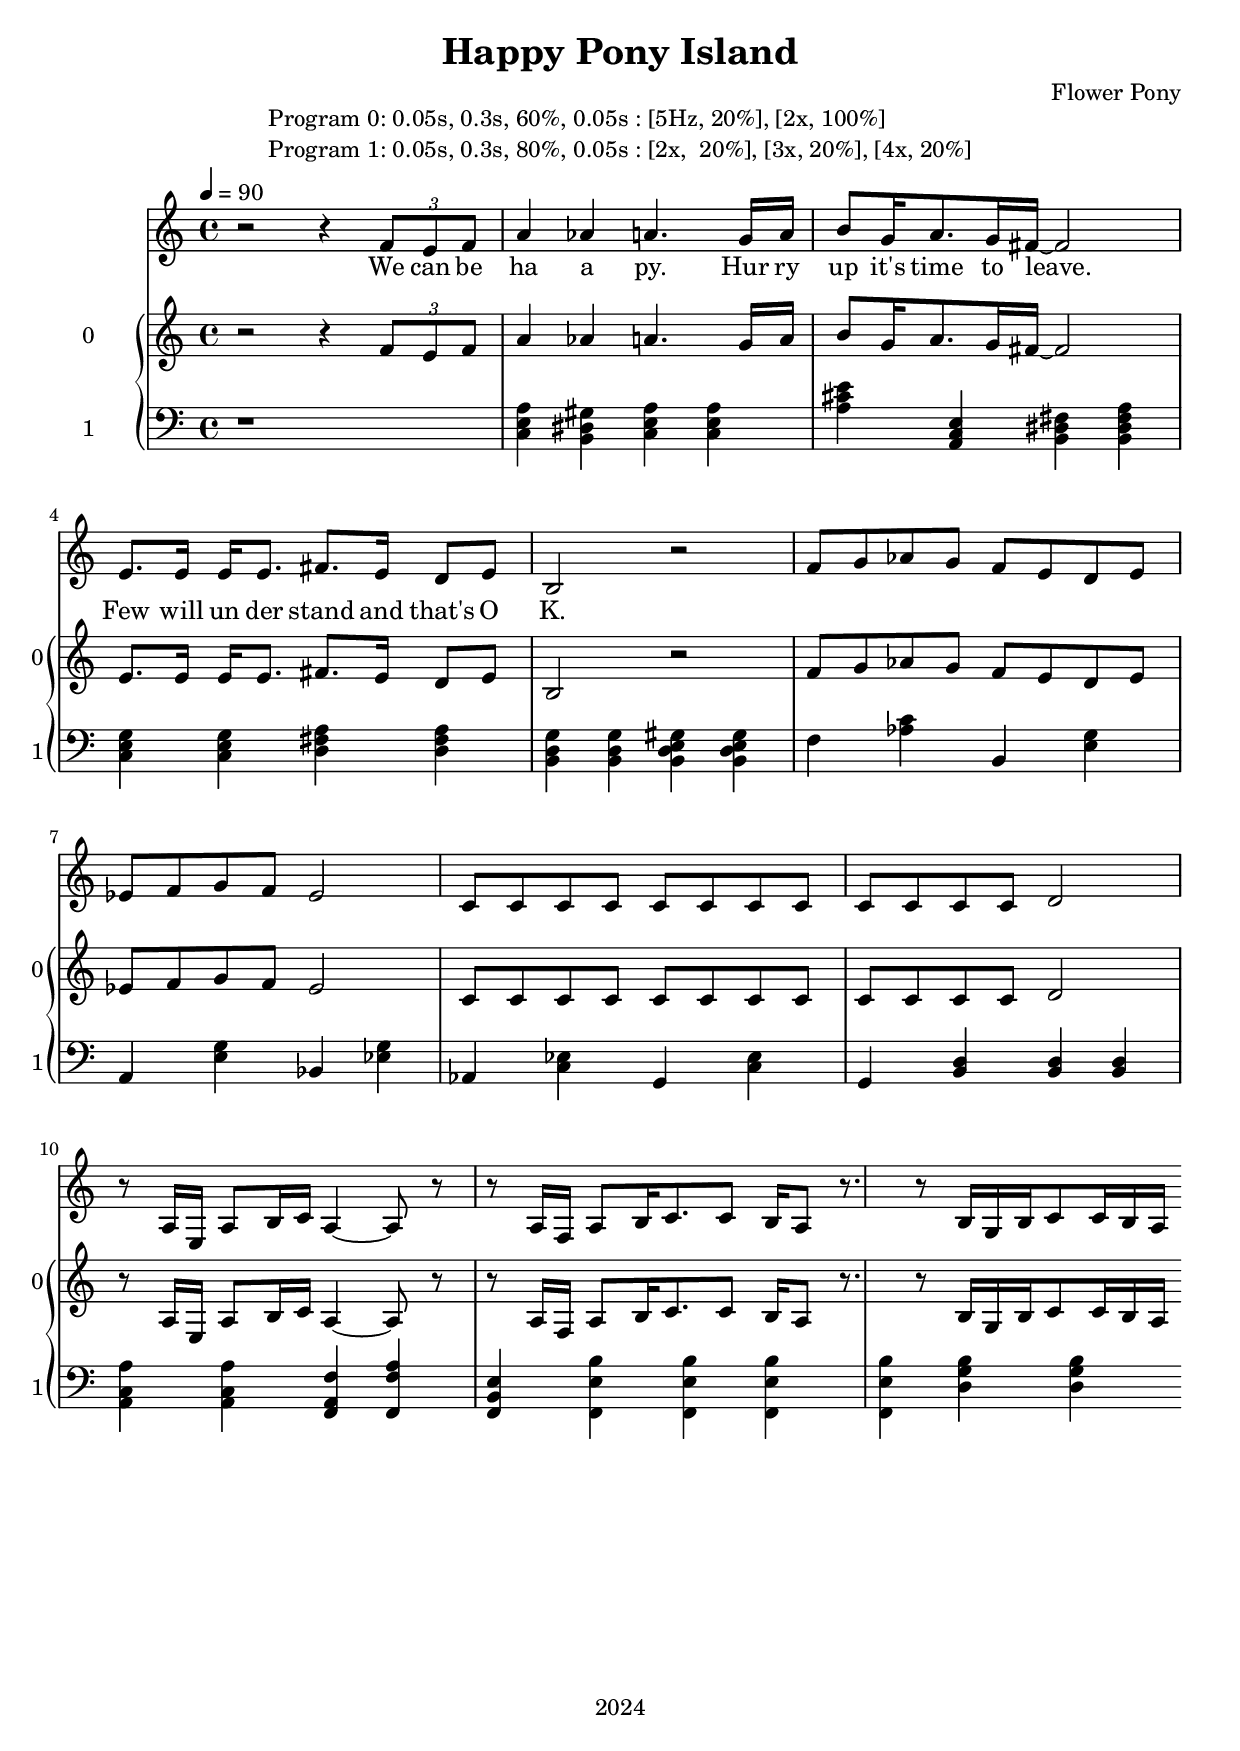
\version "2.21.0"

\header {
 date = "2024"
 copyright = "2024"
 title = "Happy Pony Island"
 composer = "Flower Pony"
}


\book {

\markup {
  \fill-line {
    ""
    {
      \column {
        \left-align {
          "Program 0: 0.05s, 0.3s, 60%, 0.05s : [5Hz, 20%], [2x, 100%]"
          "Program 1: 0.05s, 0.3s, 80%, 0.05s : [2x,  20%], [3x, 20%], [4x, 20%]"
        }
      }
    }
    ""
  }
}

  \score {
  <<
    \new Staff = "singer" <<
      \new Voice = "vocal" { \time 4/4

 % Starting with rests to come in on the fourth count
  r2 r4 
  \tuplet 3/2 { f'8 e'8 f'8 } % Triplet starting on the fourth count
  a'4 aes'4 a'4.
                     g'16 a'16 b'8 g'16 a'8. g'16 fis'16~ fis'2

                     e'8. e'16 e'16 e'8. fis'8. e'16 d'8 e'8 b2 r2

                    f'8 g' aes' g' f' e' d' e' ees' f' g' f' ees'2  c'8 c'8 c'8 c'8 c'8 c'8 c'8 c'8 c'8 c'8 c'8 c'8 d'2 
                    r8 a16 e16 a8 b16 c'16 a4~ a8 r8 r8 a16 f16 a8 b16 c'8. c'8 b16 a8 r8.
                    r8 b16 g16 b16 c'8 c'16 b16 a16 

                       }
      \addlyrics { 

                    We can be ha a py.
                    Hur ry up it's time to leave.
                    Few will un der stand and that's O K. 
                    }
                            
    >>
\new PianoStaff = "piano" <<
      \new Staff = "upper" \with {
  instrumentName = "0"
  shortInstrumentName = "0"
}
{
        \set Staff.midiInstrument = "acoustic grand"
        \tempo 4 = 90 % This sets the quarter note (crotchet) to 120 BPM

       \clef treble 
        \time 4/4 


                                        {
 % Starting with rests to come in on the fourth count
  r2 r4 
  \tuplet 3/2 { f'8 e'8 f'8 } % Triplet starting on the fourth count
  a'4 aes'4 a'4.
                     g'16 a'16 b'8 g'16 a'8. g'16 fis'16~ fis'2

                     e'8. e'16 e'16 e'8. fis'8. e'16 d'8 e'8 b2 r2

                    f'8 g' aes' g' f' e' d' e' ees' f' g' f' ees'2  c'8 c'8 c'8 c'8 c'8 c'8 c'8 c'8 c'8 c'8 c'8 c'8 d'2 
                    r8 a16 e16 a8 b16 c'16 a4~ a8 r8 r8 a16 f16 a8 b16 c'8. c'8 b16 a8 r8.
                    r8 b16 g16 b16 c'8 c'16 b16 a16 

                       }


 
}
      
      \new Staff = "lower" 
\with {
  instrumentName = "1"
  shortInstrumentName = "1"
} { 
        \set Staff.midiInstrument = "bright acoustic"
        \tempo 4 = 90 % This sets the quarter note (crotchet) to 120 BPM

        \clef bass 
        \time 4/4 
       { r1 <c e a>4 <b, dis gis> <c e a> <c e a> <a cis' e'> <a, c e> <b, dis fis> <b, dis fis a> <c e g> <c e g> <d fis a> <d fis a> <b, d g> <b, d g> <b, d e gis> <b, d e gis> 
         <f> <aes c'> <b,> <e g> <a,> <e g> <bes,> <ees g> <aes,> <c ees> <g,> <c ees> <g,> <b, d> <b, d> <b, d>
         <a, c a> <a, c a> <f, a, f> <f, a f> <f, b, e> <f, b e><f, b e><f, b e><f, b e> <g b d> <g b d> } 
      }
    >>


  >>
  \layout { }
  \midi { }
  }
}
